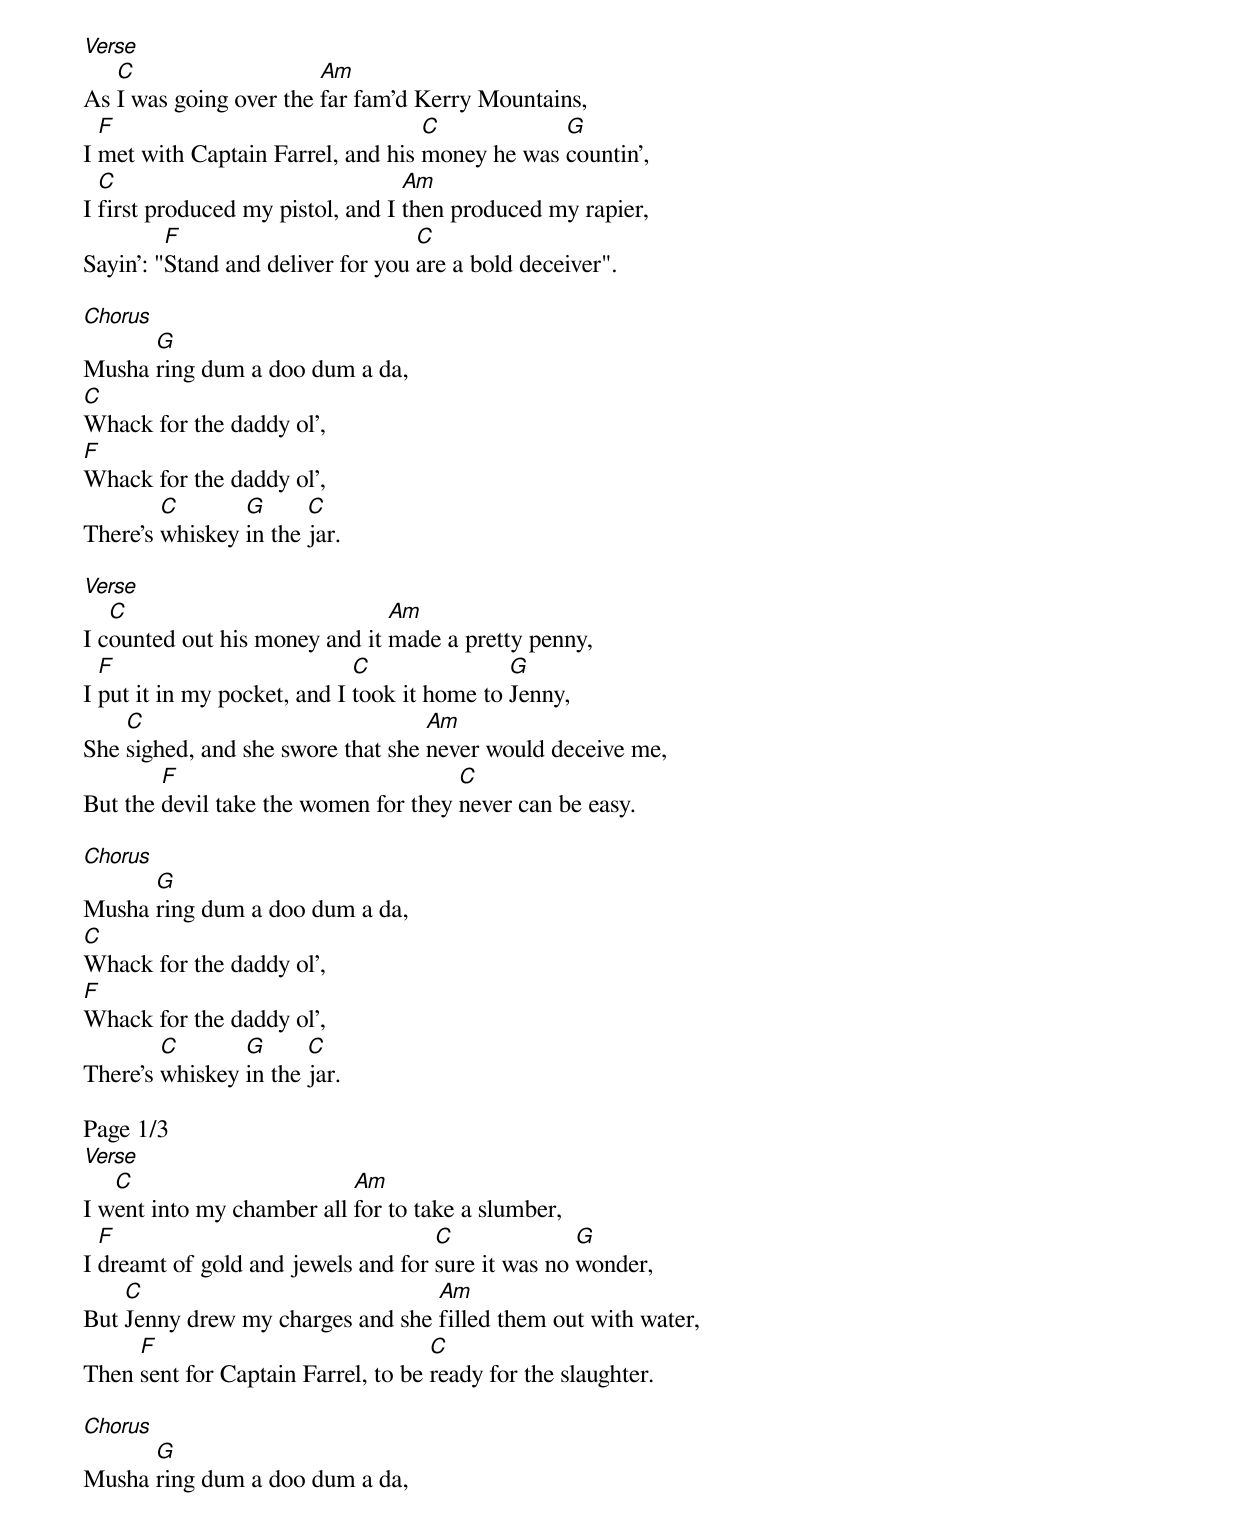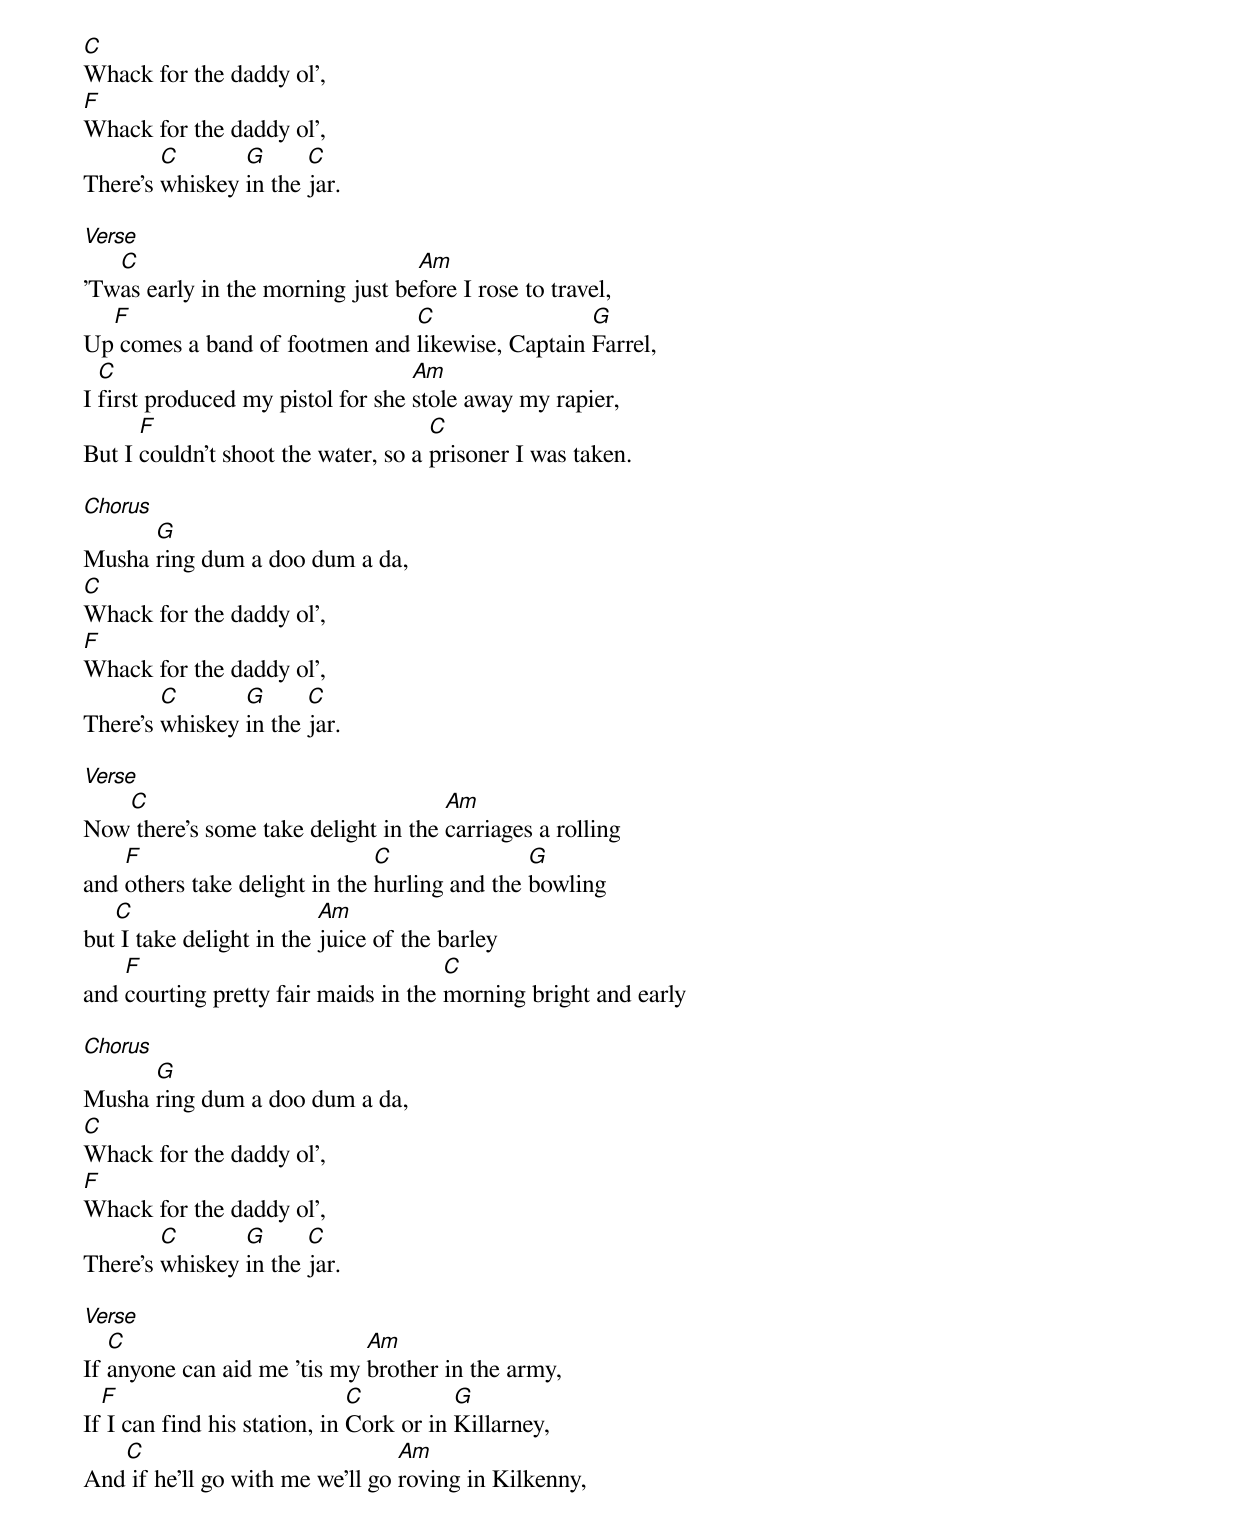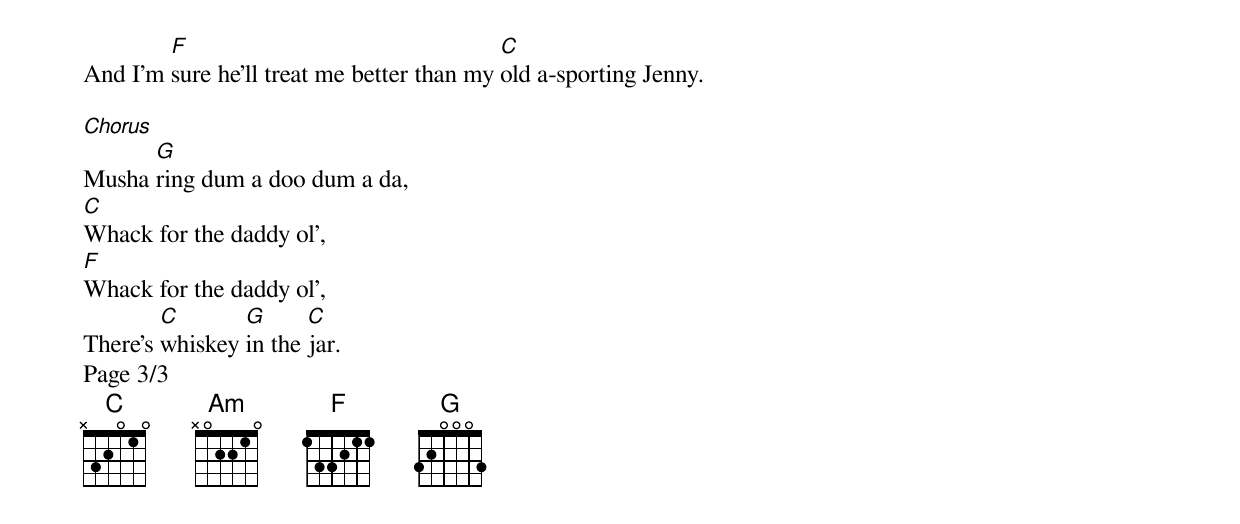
[Verse]
As [C]I was going over the [Am]far fam'd Kerry Mountains,
I [F]met with Captain Farrel, and his [C]money he was [G]countin',
I [C]first produced my pistol, and I [Am]then produced my rapier,
Sayin': "[F]Stand and deliver for you [C]are a bold deceiver".

[Chorus]
Musha [G]ring dum a doo dum a da,
[C]Whack for the daddy ol',
[F]Whack for the daddy ol',
There's [C]whiskey [G]in the [C]jar.

[Verse]
I c[C]ounted out his money and it [Am]made a pretty penny,
I [F]put it in my pocket, and I [C]took it home to [G]Jenny,
She [C]sighed, and she swore that she [Am]never would deceive me,
But the [F]devil take the women for they [C]never can be easy.

[Chorus]
Musha [G]ring dum a doo dum a da,
[C]Whack for the daddy ol',
[F]Whack for the daddy ol',
There's [C]whiskey [G]in the [C]jar.

Page 1/3
[Verse]
I w[C]ent into my chamber all [Am]for to take a slumber,
I [F]dreamt of gold and jewels and for [C]sure it was no [G]wonder,
But [C]Jenny drew my charges and she [Am]filled them out with water,
Then [F]sent for Captain Farrel, to be [C]ready for the slaughter.

[Chorus]
Musha [G]ring dum a doo dum a da,
[C]Whack for the daddy ol',
[F]Whack for the daddy ol',
There's [C]whiskey [G]in the [C]jar.

[Verse]
'Tw[C]as early in the morning just be[Am]fore I rose to travel,
Up[F] comes a band of footmen and [C]likewise, Captain [G]Farrel,
I [C]first produced my pistol for she [Am]stole away my rapier,
But I [F]couldn't shoot the water, so a [C]prisoner I was taken.

[Chorus]
Musha [G]ring dum a doo dum a da,
[C]Whack for the daddy ol',
[F]Whack for the daddy ol',
There's [C]whiskey [G]in the [C]jar.

[Verse]
Now[C] there's some take delight in the [Am]carriages a rolling
and [F]others take delight in the [C]hurling and the [G]bowling
but[C] I take delight in the [Am]juice of the barley
and [F]courting pretty fair maids in the [C]morning bright and early

[Chorus]
Musha [G]ring dum a doo dum a da,
[C]Whack for the daddy ol',
[F]Whack for the daddy ol',
There's [C]whiskey [G]in the [C]jar.

[Verse]
If [C]anyone can aid me 'tis my [Am]brother in the army,
If[F] I can find his station, in [C]Cork or in [G]Killarney,
And[C] if he'll go with me we'll go [Am]roving in Kilkenny,
And I'm [F]sure he'll treat me better than my [C]old a-sporting Jenny.

[Chorus]
Musha [G]ring dum a doo dum a da,
[C]Whack for the daddy ol',
[F]Whack for the daddy ol',
There's [C]whiskey [G]in the [C]jar.
Page 3/3
